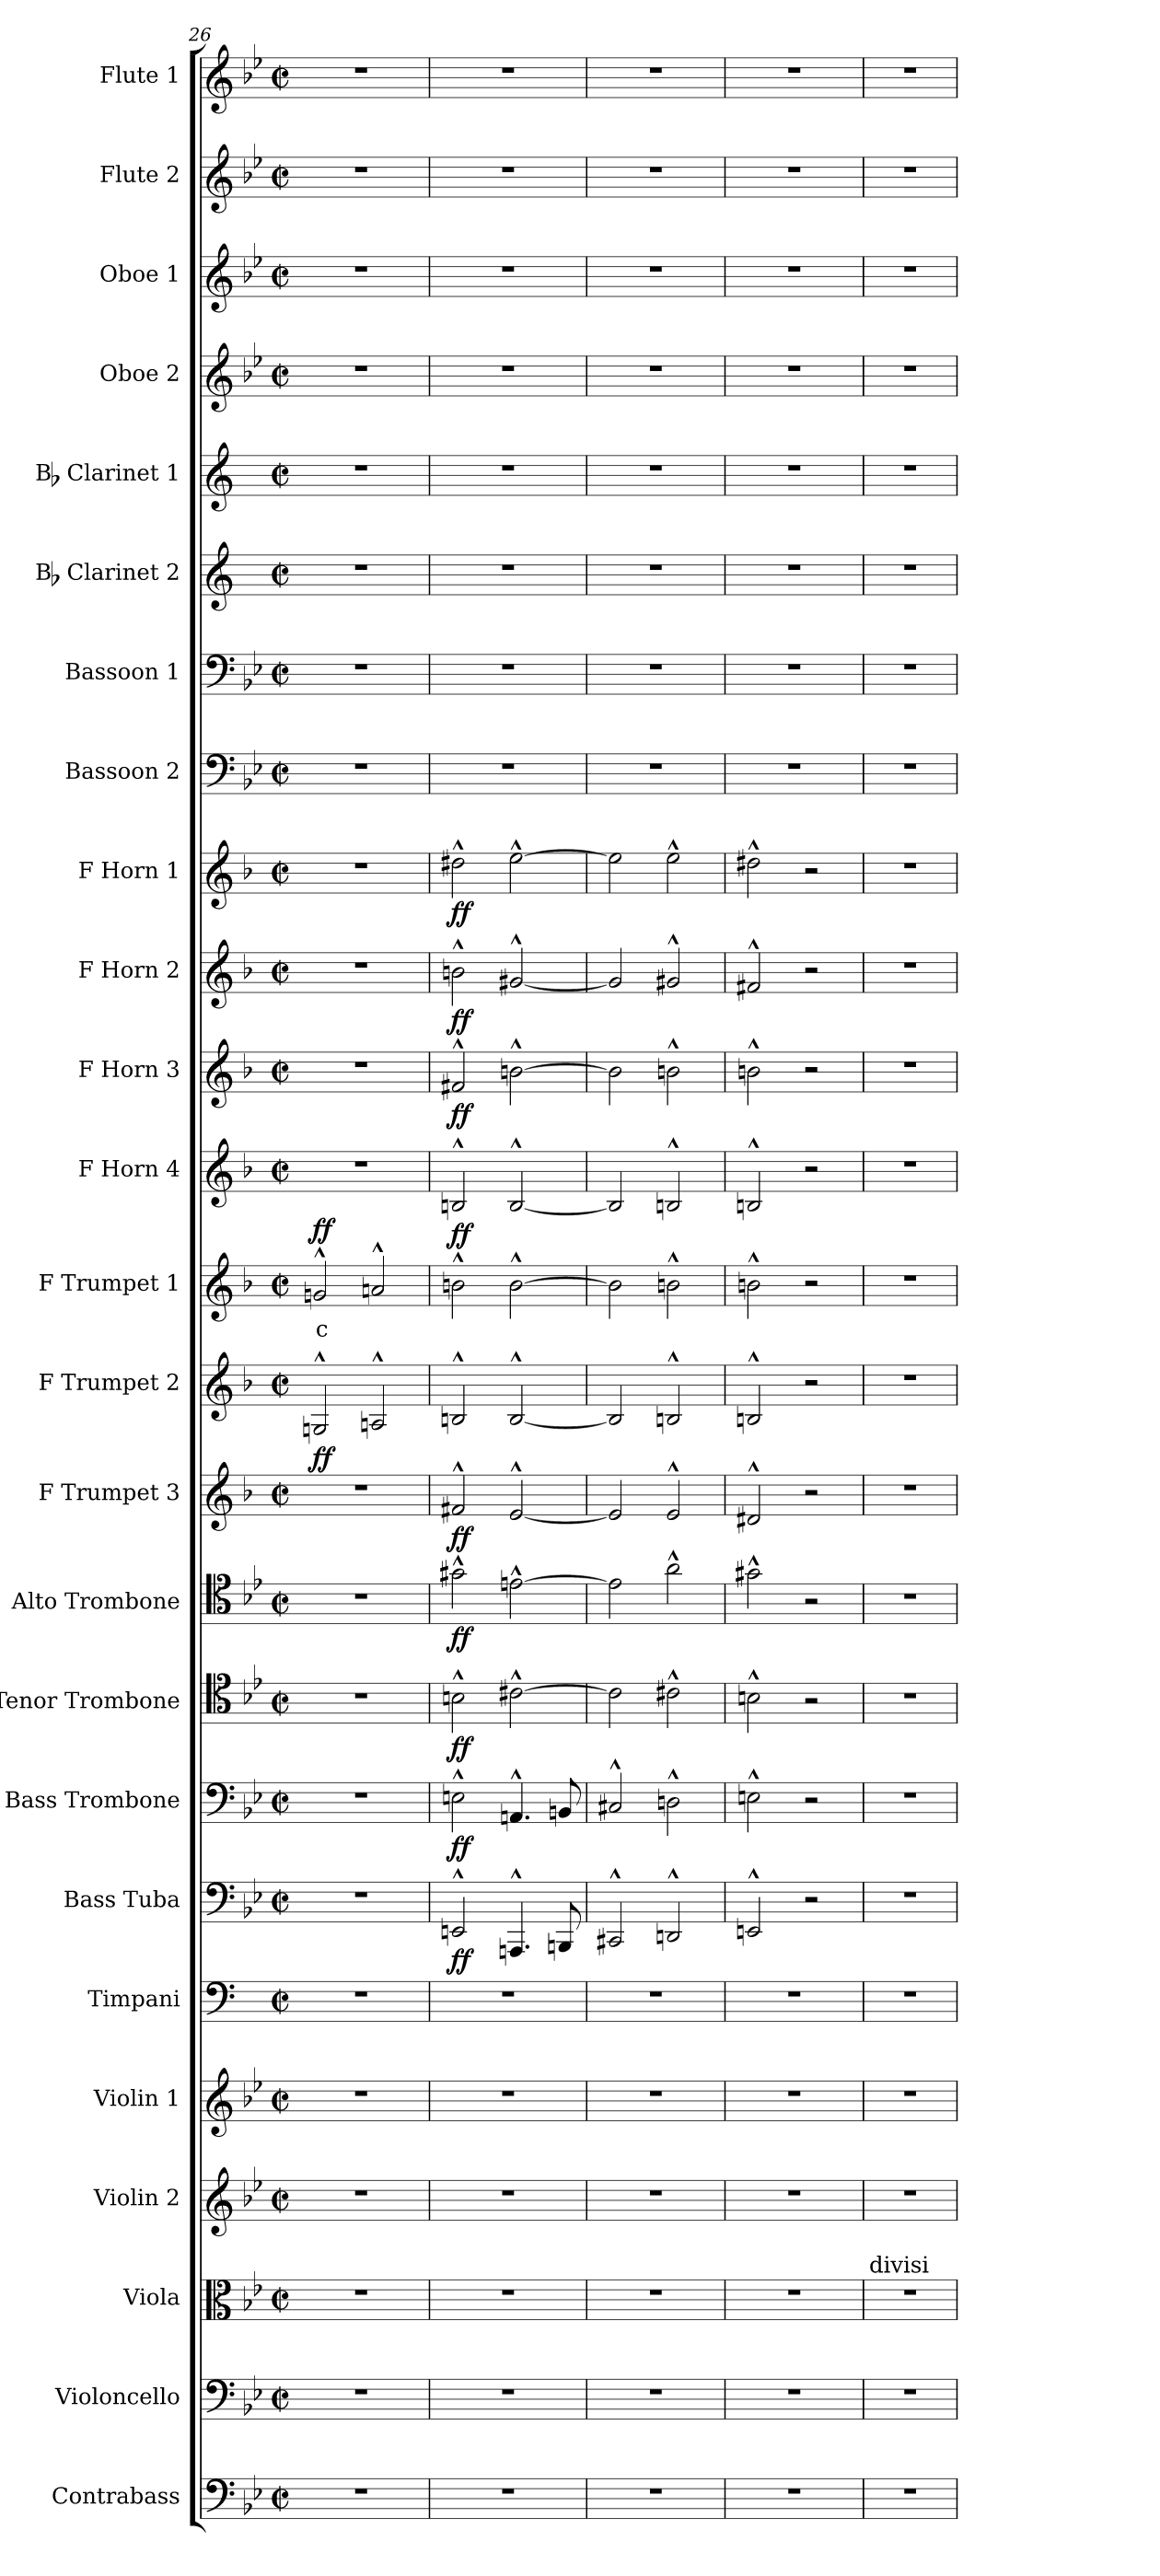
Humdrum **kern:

**kern	**kern	**kern	**kern	**kern	**kern	**kern	**dynam	**kern	**dynam	**kern	**dynam	**kern	**dynam	**kern	**dynam	**kern	**dynam	**kern	**text	**dynam	**kern	**dynam	**kern	**dynam	**kern	**dynam	**kern	**dynam	**kern	**kern	**kern	**kern	**kern	**kern	**kern	**kern
*part25	*part24	*part23	*part22	*part21	*part20	*part19	*part19	*part18	*part18	*part17	*part17	*part16	*part16	*part15	*part15	*part14	*part14	*part13	*part13	*part13	*part12	*part12	*part11	*part11	*part10	*part10	*part9	*part9	*part8	*part7	*part6	*part5	*part4	*part3	*part2	*part1
*staff25	*staff24	*staff23	*staff22	*staff21	*staff20	*staff19	*staff19	*staff18	*staff18	*staff17	*staff17	*staff16	*staff16	*staff15	*staff15	*staff14	*staff14	*staff13	*staff13	*staff13	*staff12	*staff12	*staff11	*staff11	*staff10	*staff10	*staff9	*staff9	*staff8	*staff7	*staff6	*staff5	*staff4	*staff3	*staff2	*staff1
*I"Contrabass	*I"Violoncello	*I"Viola	*I"Violin 2	*I"Violin 1	*I"Timpani	*I"Bass Tuba	*	*I"Bass Trombone	*	*I"Tenor Trombone	*	*I"Alto Trombone	*	*I"F Trumpet 3	*	*I"F Trumpet 2	*	*I"F Trumpet 1	*	*	*I"F Horn 4	*	*I"F Horn 3	*	*I"F Horn 2	*	*I"F Horn 1	*	*I"Bassoon 2	*I"Bassoon 1	*I"Bb Clarinet 2	*I"Bb Clarinet 1	*I"Oboe 2	*I"Oboe 1	*I"Flute 2	*I"Flute 1
*I'Cb	*I'Vc	*I'Vla	*I'Vln 2	*I'Vln 1	*I'Timp	*I'B Tba	*	*I'B Trb	*	*I'T Trb	*	*I'A Trb	*	*I'Tpt 3	*	*I'Tpt 2	*	*I'Tpt 1	*	*	*I'Hn 4	*	*I'Hn 3	*	*I'Hn 2	*	*I'Hn 1	*	*I'Bsn 2	*I'Bsn 1	*I'Cl 2	*I'Cl 1	*I'Ob 2	*I'Ob 1	*I'Fl 2	*I'Fl 1
!!LO:PB:g=z
*clefF4	*clefF4	*clefC3	*clefG2	*clefG2	*clefF4	*clefF4	*	*clefF4	*	*clefC4	*	*clefC4	*	*clefG2	*	*clefG2	*	*clefG2	*	*	*clefG2	*	*clefG2	*	*clefG2	*	*clefG2	*	*clefF4	*clefF4	*clefG2	*clefG2	*clefG2	*clefG2	*clefG2	*clefG2
*ITrd7c12	*	*	*	*	*	*	*	*	*	*	*	*	*	*ITrd-3c-5	*	*ITrd-3c-5	*	*ITrd-3c-5	*	*	*ITrd4c7	*	*ITrd4c7	*	*ITrd4c7	*	*ITrd4c7	*	*	*	*ITrd1c2	*ITrd1c2	*	*	*	*
*k[b-e-]	*k[b-e-]	*k[b-e-]	*k[b-e-]	*k[b-e-]	*k[]	*k[b-e-]	*	*k[b-e-]	*	*k[b-e-]	*	*k[b-e-]	*	*k[b-e-]	*	*k[b-e-]	*	*k[b-e-]	*	*	*k[b-e-]	*	*k[b-e-]	*	*k[b-e-]	*	*k[b-e-]	*	*k[b-e-]	*k[b-e-]	*k[b-e-]	*k[b-e-]	*k[b-e-]	*k[b-e-]	*k[b-e-]	*k[b-e-]
*M2/2	*M2/2	*M2/2	*M2/2	*M2/2	*M2/2	*M2/2	*	*M2/2	*	*M2/2	*	*M2/2	*	*M2/2	*	*M2/2	*	*M2/2	*	*	*M2/2	*	*M2/2	*	*M2/2	*	*M2/2	*	*M2/2	*M2/2	*M2/2	*M2/2	*M2/2	*M2/2	*M2/2	*M2/2
*met(c|)	*met(c|)	*met(c|)	*met(c|)	*met(c|)	*met(c|)	*met(c|)	*	*met(c|)	*	*met(c|)	*	*met(c|)	*	*met(c|)	*	*met(c|)	*	*met(c|)	*	*	*met(c|)	*	*met(c|)	*	*met(c|)	*	*met(c|)	*	*met(c|)	*met(c|)	*met(c|)	*met(c|)	*met(c|)	*met(c|)	*met(c|)	*met(c|)
=26	=26	=26	=26	=26	=26	=26	=26	=26	=26	=26	=26	=26	=26	=26	=26	=26	=26	=26	=26	=26	=26	=26	=26	=26	=26	=26	=26	=26	=26	=26	=26	=26	=26	=26	=26	=26
!	!	!	!	!	!	!	!	!	!	!	!	!	!	!	!	!	!LO:DY:b	!	!LO:LY:b:color=#FF0000	!LO:DY:b	!	!	!	!	!	!	!	!	!	!	!	!	!	!	!	!
1r	1r	1r	1r	1r	1r	1r	.	1r	.	1r	.	1r	.	1r	.	2cn^^/	ff	2ccn^^/	c	ff	1r	.	1r	.	1r	.	1r	.	1r	1r	1r	1r	1r	1r	1r	1r
.	.	.	.	.	.	.	.	.	.	.	.	.	.	.	.	2dn^^/	.	2ddn^^/	.	.	.	.	.	.	.	.	.	.	.	.	.	.	.	.	.	.
=27	=27	=27	=27	=27	=27	=27	=27	=27	=27	=27	=27	=27	=27	=27	=27	=27	=27	=27	=27	=27	=27	=27	=27	=27	=27	=27	=27	=27	=27	=27	=27	=27	=27	=27	=27	=27
!	!	!	!	!	!	!	!LO:DY:b	!	!LO:DY:b	!	!LO:DY:b	!	!LO:DY:b	!	!LO:DY:b	!	!	!	!	!	!	!LO:DY:b	!	!LO:DY:b	!	!LO:DY:b	!	!LO:DY:b	!	!	!	!	!	!	!	!
1r	1r	1r	1r	1r	1r	2EEn^^/	ff	2En^^\	ff	2Bn^^\	ff	2g#X^^\	ff	2bn^^/	ff	2en^^/	.	2een^^\	.	.	2En^^/	ff	2Bn^^/	ff	2en^^\	ff	2g#X^^\	ff	1r	1r	1r	1r	1r	1r	1r	1r
.	.	.	.	.	.	4.AAAn^^/	.	4.AAn^^/	.	[2c#X^^\	.	[2en^^\	.	[2a^^/	.	[2e^^/	.	[2ee^^\	.	.	[2E^^/	.	[2en^^\	.	[2c#X^^/	.	[2a^^\	.	.	.	.	.	.	.	.	.
.	.	.	.	.	.	8BBBn/	.	8BBn/	.	.	.	.	.	.	.	.	.	.	.	.	.	.	.	.	.	.	.	.	.	.	.	.	.	.	.	.
=28	=28	=28	=28	=28	=28	=28	=28	=28	=28	=28	=28	=28	=28	=28	=28	=28	=28	=28	=28	=28	=28	=28	=28	=28	=28	=28	=28	=28	=28	=28	=28	=28	=28	=28	=28	=28
1r	1r	1r	1r	1r	1r	2CC#X^^/	.	2C#X^^/	.	2c#\]	.	2e\]	.	2a/]	.	2e/]	.	2ee\]	.	.	2E/]	.	2e\]	.	2c#/]	.	2a\]	.	1r	1r	1r	1r	1r	1r	1r	1r
.	.	.	.	.	.	2DDn^^/	.	2Dn^^\	.	2c#X^^\	.	2a^^\	.	2a^^/	.	2en^^/	.	2een^^\	.	.	2En^^/	.	2en^^\	.	2c#X^^/	.	2a^^\	.	.	.	.	.	.	.	.	.
=29	=29	=29	=29	=29	=29	=29	=29	=29	=29	=29	=29	=29	=29	=29	=29	=29	=29	=29	=29	=29	=29	=29	=29	=29	=29	=29	=29	=29	=29	=29	=29	=29	=29	=29	=29	=29
1r	1r	1r	1r	1r	1r	2EEn^^/	.	2En^^\	.	2Bn^^\	.	2g#X^^\	.	2g#X^^/	.	2en^^/	.	2een^^\	.	.	2En^^/	.	2en^^\	.	2Bn^^/	.	2g#X^^\	.	1r	1r	1r	1r	1r	1r	1r	1r
.	.	.	.	.	.	2r	.	2r	.	2r	.	2r	.	2r	.	2r	.	2r	.	.	2r	.	2r	.	2r	.	2r	.	.	.	.	.	.	.	.	.
=30	=30	=30	=30	=30	=30	=30	=30	=30	=30	=30	=30	=30	=30	=30	=30	=30	=30	=30	=30	=30	=30	=30	=30	=30	=30	=30	=30	=30	=30	=30	=30	=30	=30	=30	=30	=30
!	!	!LO:TX:a:t=divisi	!	!	!	!	!	!	!	!	!	!	!	!	!	!	!	!	!	!	!	!	!	!	!	!	!	!	!	!	!	!	!	!	!	!
1r	1r	1r	1r	1r	1r	1r	.	1r	.	1r	.	1r	.	1r	.	1r	.	1r	.	.	1r	.	1r	.	1r	.	1r	.	1r	1r	1r	1r	1r	1r	1r	1r
=	=	=	=	=	=	=	=	=	=	=	=	=	=	=	=	=	=	=	=	=	=	=	=	=	=	=	=	=	=	=	=	=	=	=	=	=
*-	*-	*-	*-	*-	*-	*-	*-	*-	*-	*-	*-	*-	*-	*-	*-	*-	*-	*-	*-	*-	*-	*-	*-	*-	*-	*-	*-	*-	*-	*-	*-	*-	*-	*-	*-	*-
